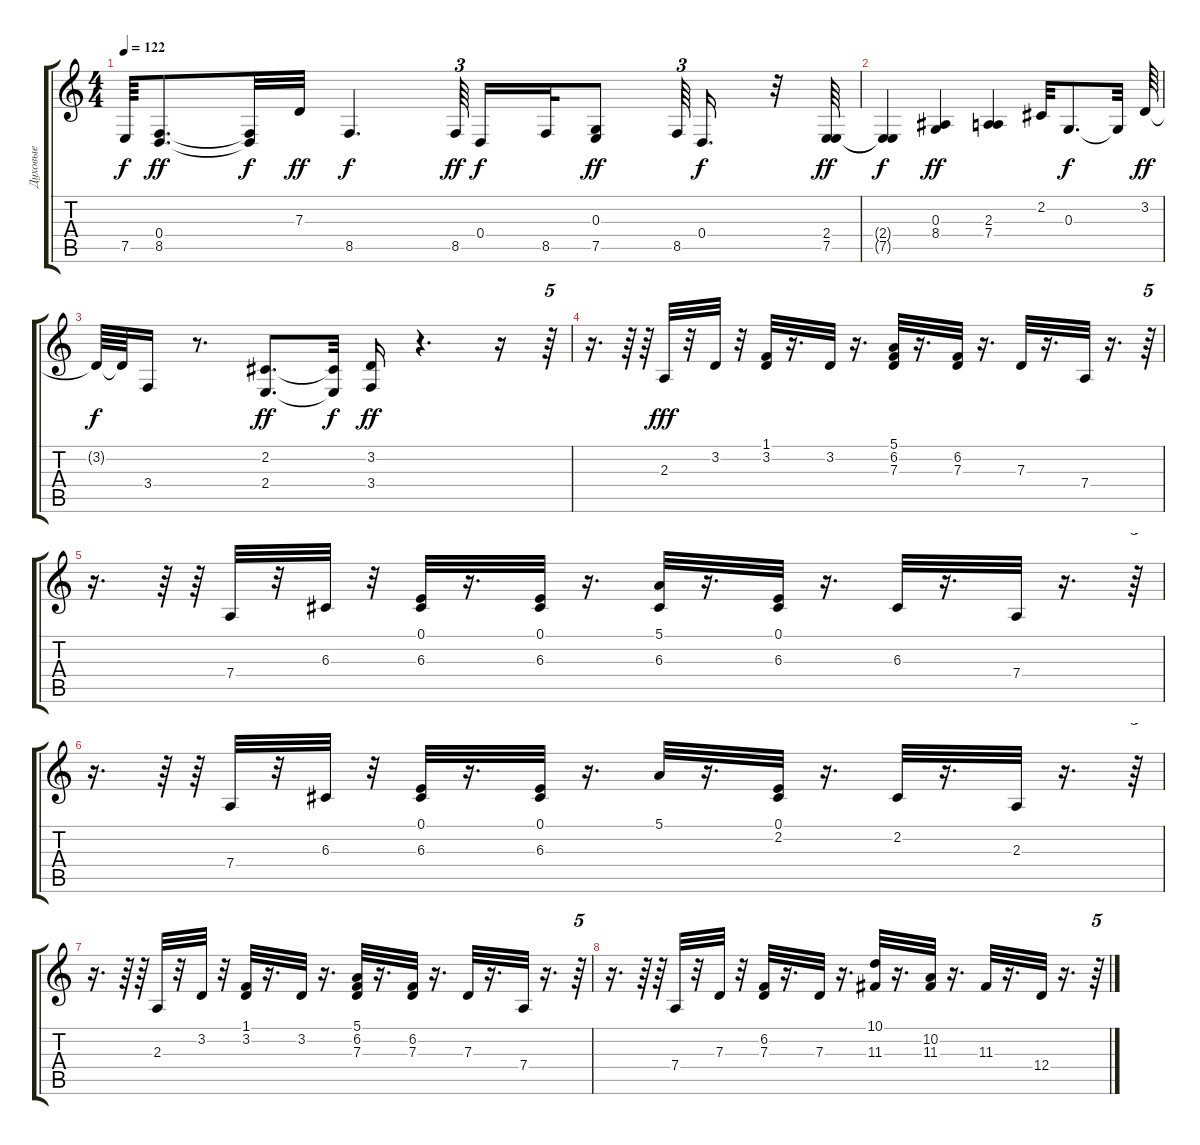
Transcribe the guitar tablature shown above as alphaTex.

\track ("Духовые" "Духовые") {instrument clarinet}
\staff {score tabs}
\tuning (E4 B3 G3 D3 A2 E2) {hide}
\ts (4 4)
\tempo 122
\clef g2
\ks c
7.5{t}.64{dy f} (0.4 8.5).8{d dy ff} (0.4{t} 8.5{t}).32{dy f} 7.3.32{dy ff} 8.5.4{d dy f} 8.5.64{tu (3 2) dy ff beam splitsecondary} 0.4.16{dy f} 8.5.32 (0.3 7.5).8{dy ff} 8.5.64{tu (3 2)} 0.4.16{d dy f} r.32 (2.4 7.5).64{dy ff} |
(2.4{t} 7.5{t}).4{dy f} (0.3 8.4).4{dy ff} (2.3 7.4).4 2.2.32 0.3.8{d dy f} 0.3{t}.32 3.2.64{dy ff} |
3.2{t}.64{dy f} 3.2{t}.64 3.4.16 r.8{d} (2.2 2.4).8{d dy ff} (2.2{t} 2.4{t}).32{dy f} (3.2 3.4).16{dy ff} r.4{d} r.16 r.64{tu (5 4)} |
r.16{d} r.64 r.64 2.3.32{dy fff} r.32 3.2.32 r.32 (1.1 3.2).32 r.16{d} 3.2.32 r.16{d} (5.1 6.2 7.3).32 r.16{d} (6.2 7.3).32 r.16{d} 7.3.32 r.16{d} 7.4.32 r.16{d} r.64{tu (5 4)} |
r.16{d} r.64 r.64 7.4.32 r.32 6.3.32 r.32 (0.1 6.3).32 r.16{d} (0.1 6.3).32 r.16{d} (5.1 6.3).32 r.16{d} (0.1 6.3).32 r.16{d} 6.3.32 r.16{d} 7.4.32 r.16{d} r.64{tu (5 4)} |
r.16{d} r.64 r.64 7.4.32 r.32 6.3.32 r.32 (0.1 6.3).32 r.16{d} (0.1 6.3).32 r.16{d} 5.1.32 r.16{d} (0.1 2.2).32 r.16{d} 2.2.32 r.16{d} 2.3.32 r.16{d} r.64{tu (5 4)} |
r.16{d} r.64 r.64 2.3.32 r.32 3.2.32 r.32 (1.1 3.2).32 r.16{d} 3.2.32 r.16{d} (5.1 6.2 7.3).32 r.16{d} (6.2 7.3).32 r.16{d} 7.3.32 r.16{d} 7.4.32 r.16{d} r.64{tu (5 4)} |
r.16{d} r.64 r.64 7.4.32 r.32 7.3.32 r.32 (6.2 7.3).32 r.16{d} 7.3.32 r.16{d} (10.1 11.3).32 r.16{d} (10.2 11.3).32 r.16{d} 11.3.32 r.16{d} 12.4.32 r.16{d} r.64{tu (5 4)}
